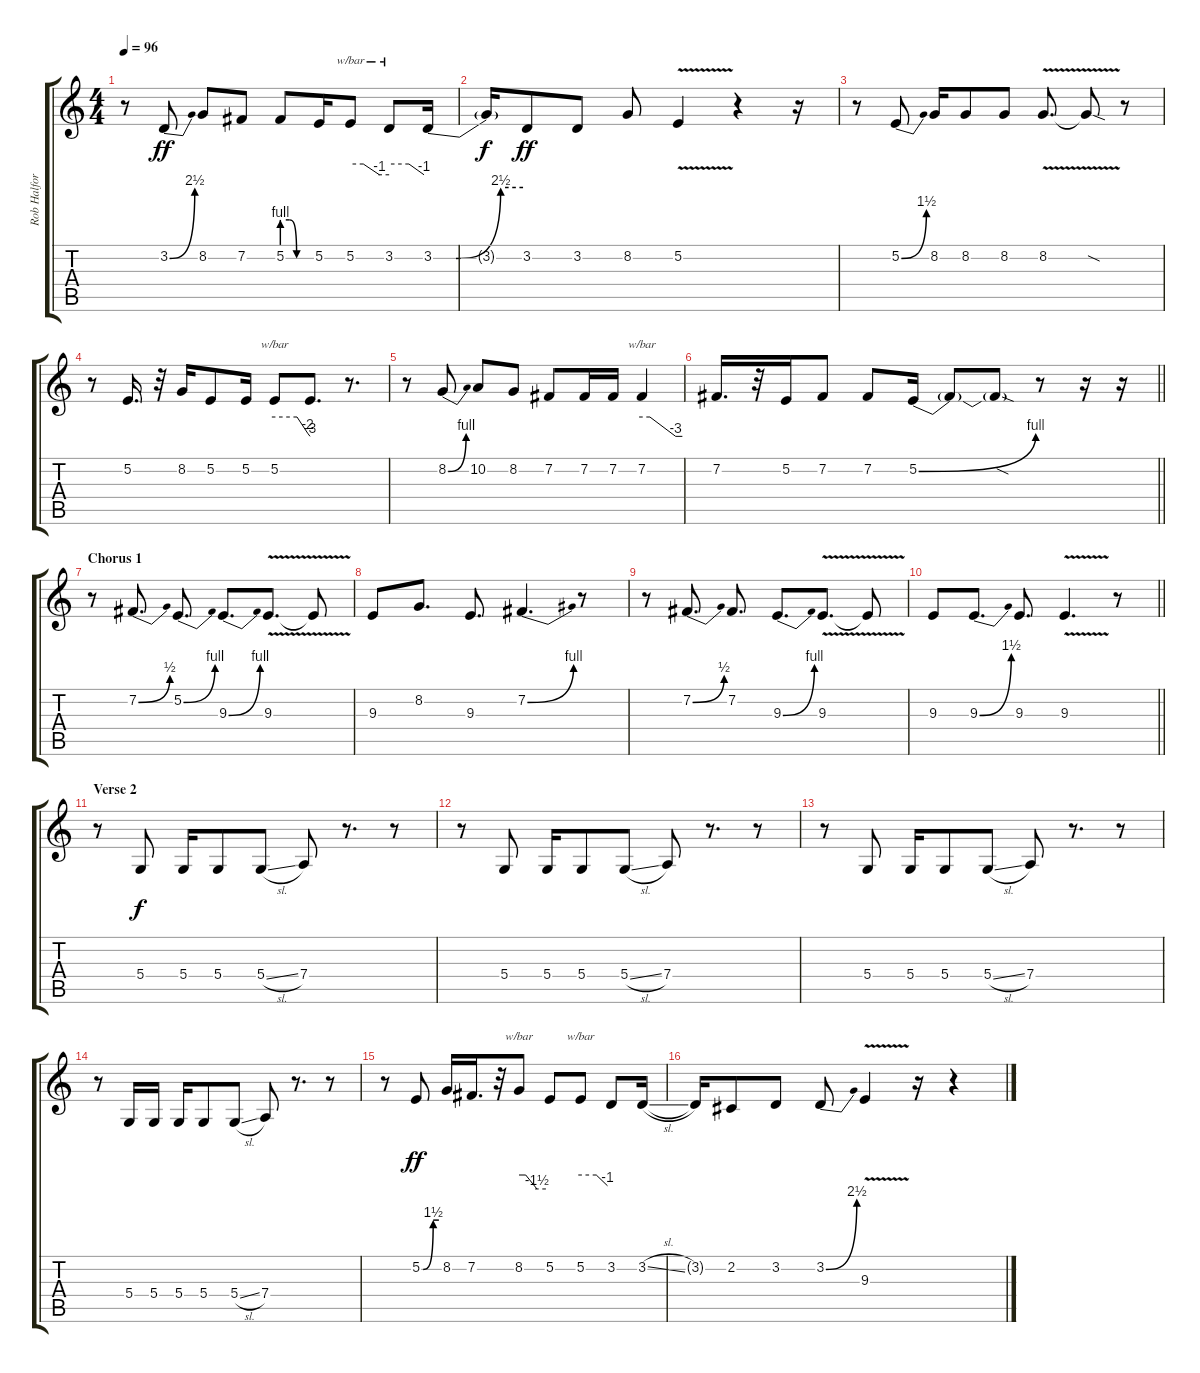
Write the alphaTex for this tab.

\track ("Rob Halford" "Rob Halfor") {instrument violin}
\staff {score tabs}
\tuning (E4 B3 G3 D3 A2 E2) {hide}
\ts (4 4)
\tempo 96
\clef g2
\ks c
r.8{dy ff} 3.2{be (bend 0 0 60 10)}.8 8.2.8 7.2.8 5.2{be (custom 0 4 15 4 30 0 60 0)}.8 5.2.16 5.2.8{tbe (custom default 0 0 20 0 45 -4 60 -4)} 3.2.8{tbe (custom default 0 0 34 0 60 -4)} 3.2{be (custom 0 0 15 0 45 10 60 10)}.16 |
3.2{t}.16{dy f} 3.2.8{dy ff} 3.2.8 8.2.8 5.2{v}.4 r.4 r.16 |
r.8 5.2{be (bend 0 0 60 6)}.8 8.2.16 8.2.8 8.2.8 8.2{v}.8{d} 8.2{sod t}.8 r.8 |
r.8 5.2.16{d} r.32 8.2.16 5.2.8 5.2.16 5.2.8{tbe (custom default 0 0 38 0 56 -8 60 -12)} 5.2{t}.8{d} r.8{d} |
r.8 8.2{be (bend 0 0 60 4)}.8 10.2.8 8.2.8 7.2.8 7.2.16 7.2.16 7.2.4{tbe (custom default 0 0 12 0 50 -12 60 -12)} |
\barLineRight lightlight
7.2.16{d} r.32 5.2.16 7.2.8 7.2.8 5.2{be (bend 0 0 60 4)}.16 5.2{t}.8 5.2{sod t}.8 r.8 r.16 r.16 |
\section ("" "Chorus 1")
r.8 7.2{be (bend 0 0 60 2)}.8{d} 5.2{be (bend 0 0 60 4)}.8{d} 9.3{be (bend 0 0 60 4)}.8{d} 9.3{v}.8{d} 9.3{t}.8 |
9.3.8 8.2.8{d} 9.3.8{d} 7.2{be (bend 0 0 60 4)}.4{d} r.8 |
r.8 7.2{be (bend 0 0 60 2)}.8{d} 7.2.8{d} 9.3{be (bend 0 0 60 4)}.8{d} 9.3{v}.8{d} 9.3{t}.8 |
\barLineRight lightlight
9.3.8 9.3{be (bend 0 0 60 6)}.8{d} 9.3.8{d} 9.3{v}.4{d} r.8 |
\section ("" "Verse 2")
r.8{volume 15 balance 15} 5.4.8{dy f} 5.4.16 5.4.8 5.4{sl}.8 7.4.8 r.8{d} r.8 |
r.8 5.4.8 5.4.16 5.4.8 5.4{sl}.8 7.4.8 r.8{d} r.8 |
r.8 5.4.8 5.4.16 5.4.8 5.4{sl}.8 7.4.8 r.8{d} r.8 |
r.8 5.4.16 5.4.16 5.4.16 5.4.8 5.4{sl}.8 7.4.8 r.8{d} r.8 |
r.8{volume 16 balance 8} 5.2{be (custom 0 0 5 0 40 6 60 6)}.8{dy ff} 8.2.16 7.2.16{d} r.32 8.2.8{tbe (custom default 0 0 15 0 40 -6 60 -6)} 5.2.8 5.2.8{tbe (custom default 0 0 35 0 60 -4)} 3.2.8 3.2{sl}.16 |
3.2{t}.16 2.2.8 3.2.8 3.2{be (bend 0 0 60 10)}.8 9.3{v}.4 r.16 r.4
